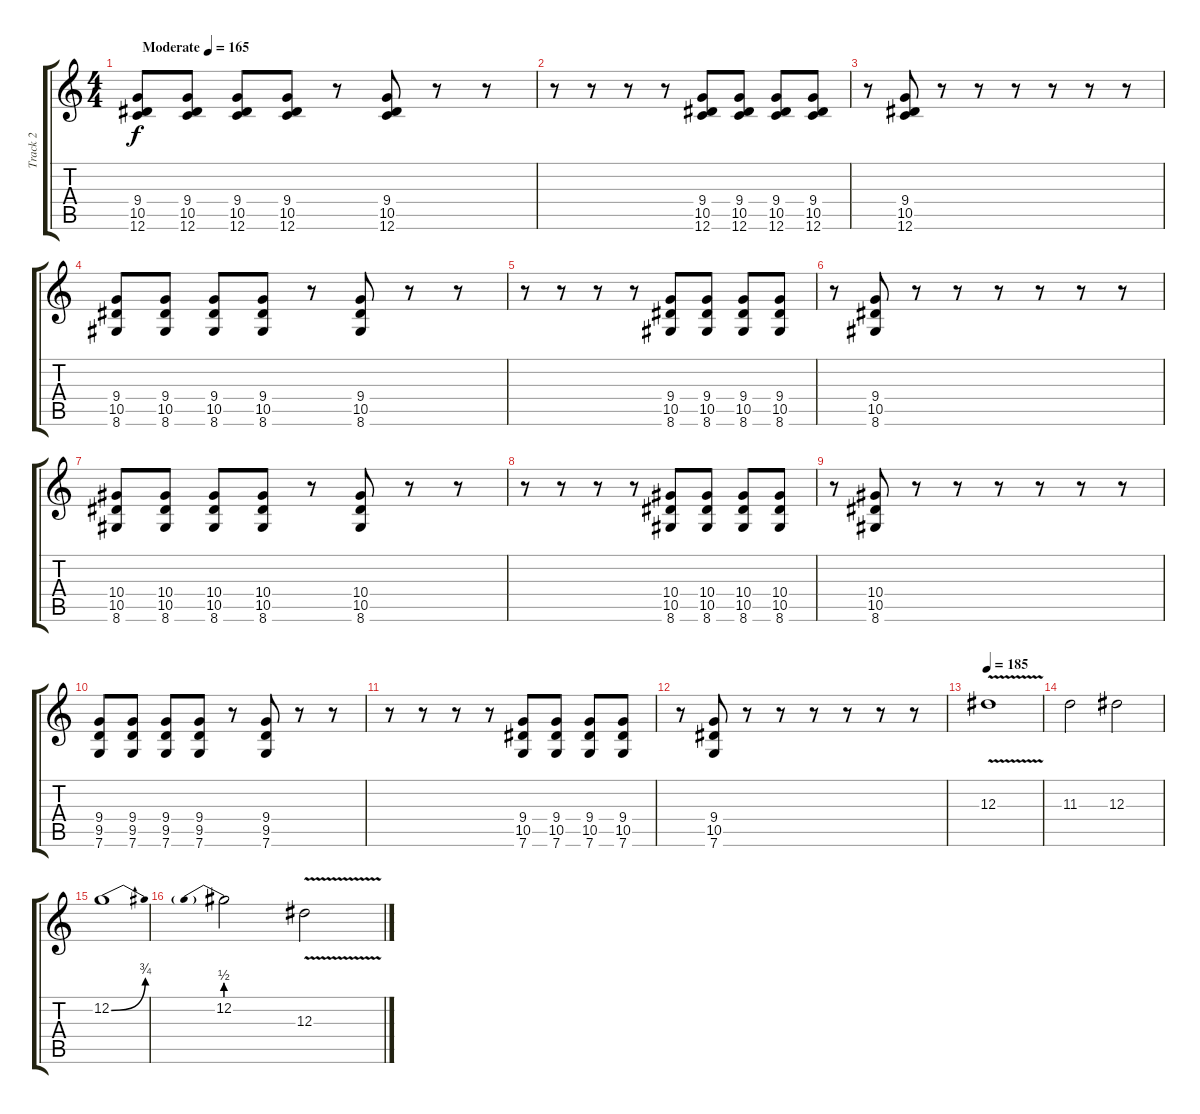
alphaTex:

\track ("Track 2" "Track 2") {instrument distortionguitar}
\staff {score tabs}
\tuning (C4 G3 Eb3 Bb2 F2 C2) {hide}
\ts (4 4)
\tempo (165 "Moderate")
\clef g2
\ks c
(9.4 10.5 12.6).8{dy f instrument distortionguitar} (9.4 10.5 12.6).8 (9.4 10.5 12.6).8 (9.4 10.5 12.6).8 r.8 (9.4 10.5 12.6).8 r.8 r.8 |
r.8 r.8 r.8 r.8 (9.4 10.5 12.6).8 (9.4 10.5 12.6).8 (9.4 10.5 12.6).8 (9.4 10.5 12.6).8 |
r.8 (9.4 10.5 12.6).8 r.8 r.8 r.8 r.8 r.8 r.8 |
(9.4 10.5 8.6).8 (9.4 10.5 8.6).8 (9.4 10.5 8.6).8 (9.4 10.5 8.6).8 r.8 (9.4 10.5 8.6).8 r.8 r.8 |
r.8 r.8 r.8 r.8 (9.4 10.5 8.6).8 (9.4 10.5 8.6).8 (9.4 10.5 8.6).8 (9.4 10.5 8.6).8 |
r.8 (9.4 10.5 8.6).8 r.8 r.8 r.8 r.8 r.8 r.8 |
(10.4 10.5 8.6).8 (10.4 10.5 8.6).8 (10.4 10.5 8.6).8 (10.4 10.5 8.6).8 r.8 (10.4 10.5 8.6).8 r.8 r.8 |
r.8 r.8 r.8 r.8 (10.4 10.5 8.6).8 (10.4 10.5 8.6).8 (10.4 10.5 8.6).8 (10.4 10.5 8.6).8 |
r.8 (10.4 10.5 8.6).8 r.8 r.8 r.8 r.8 r.8 r.8 |
(9.4 9.5 7.6).8 (9.4 9.5 7.6).8 (9.4 9.5 7.6).8 (9.4 9.5 7.6).8 r.8 (9.4 9.5 7.6).8 r.8 r.8 |
r.8 r.8 r.8 r.8 (9.4 10.5 7.6).8 (9.4 10.5 7.6).8 (9.4 10.5 7.6).8 (9.4 10.5 7.6).8 |
r.8 (9.4 10.5 7.6).8 r.8 r.8 r.8 r.8 r.8 r.8 |
\tempo 185
12.3{v}.1 |
11.3.2 12.3.2 |
12.2{be (bend 0 0 60 3)}.1 |
12.2{be (prebend 0 2 60 2)}.2 12.3{v}.2
